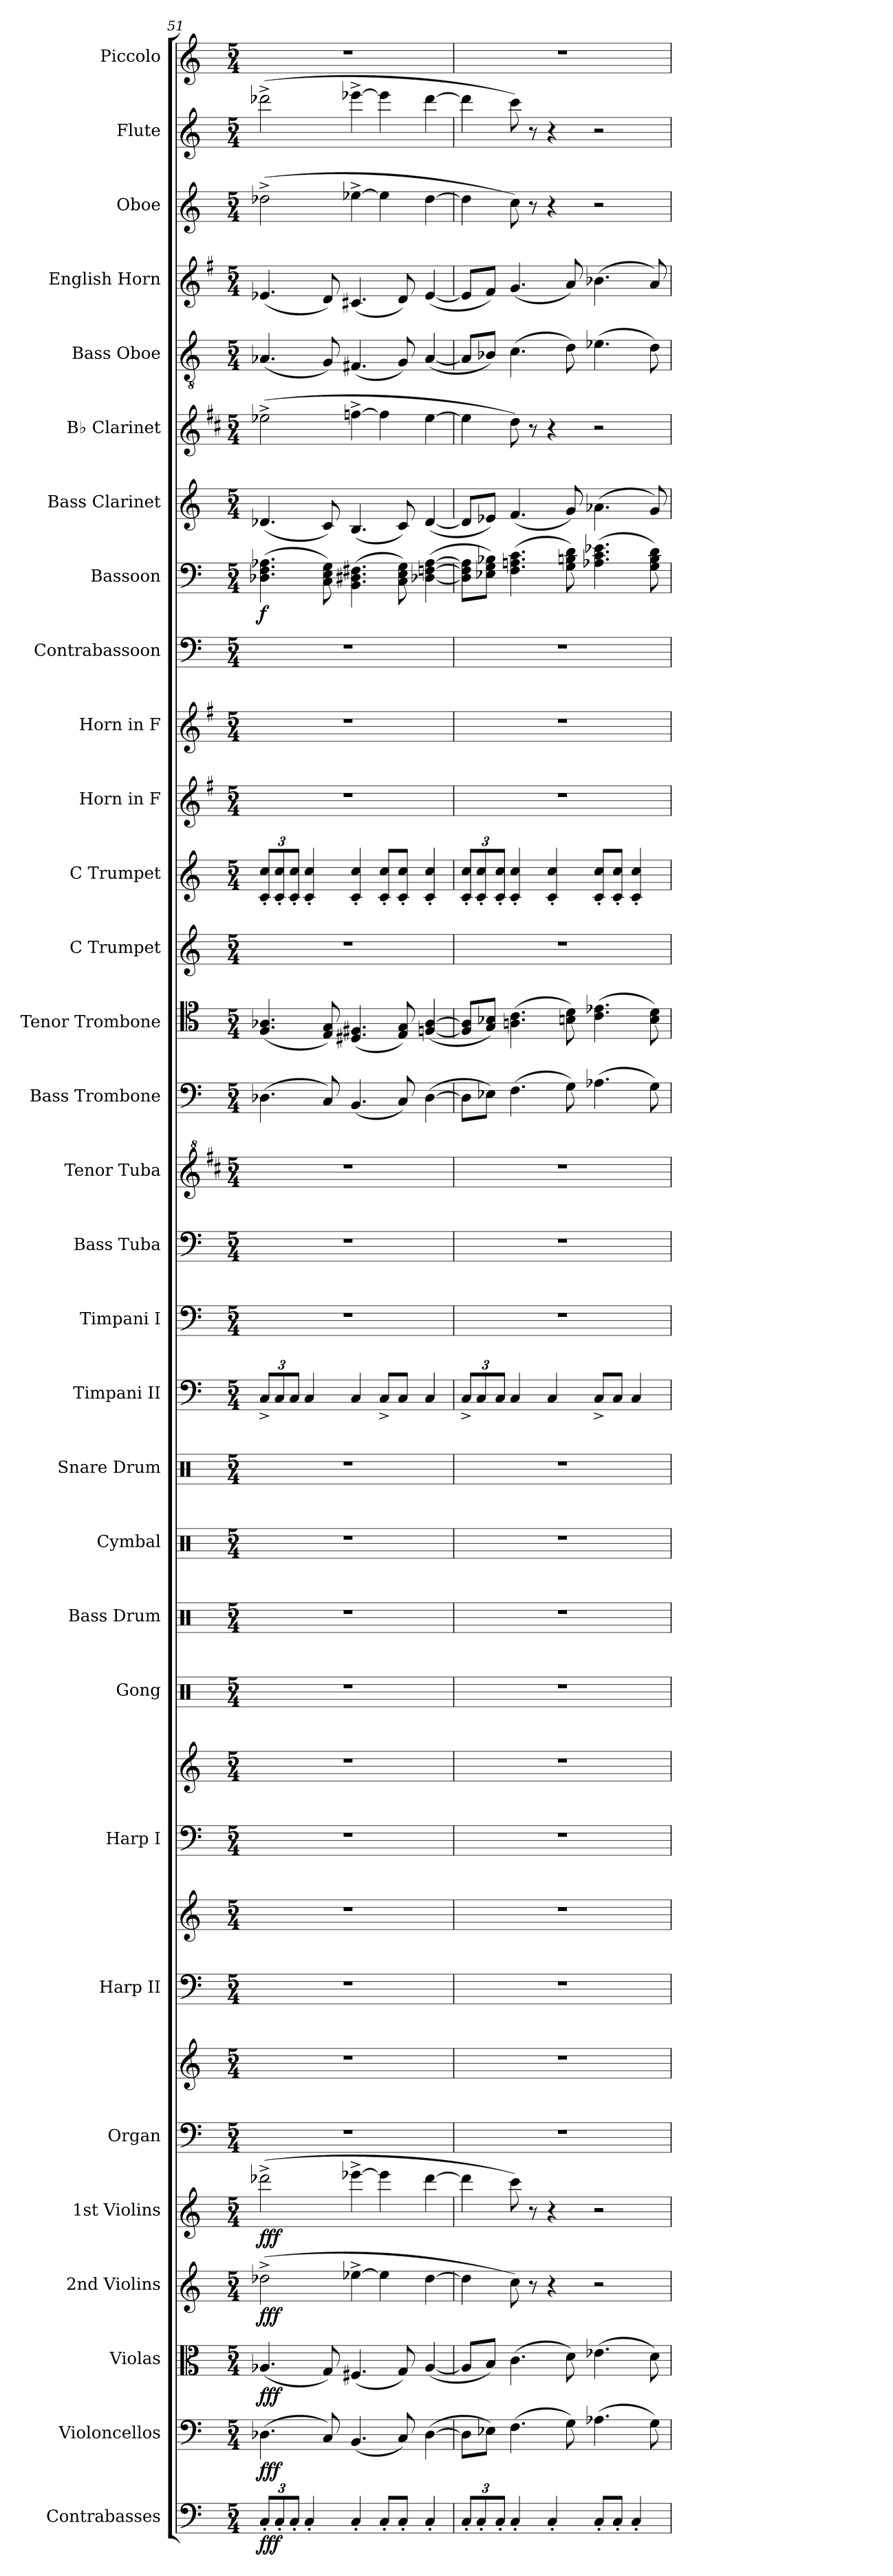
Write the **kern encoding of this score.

**kern	**dynam	**kern	**dynam	**kern	**dynam	**kern	**dynam	**kern	**dynam	**kern	**kern	**kern	**kern	**kern	**kern	**kern	**kern	**kern	**kern	**kern	**kern	**kern	**kern	**kern	**kern	**kern	**kern	**kern	**kern	**kern	**kern	**dynam	**kern	**kern	**kern	**kern	**kern	**kern	**kern
*part31	*part31	*part30	*part30	*part29	*part29	*part28	*part28	*part27	*part27	*part26	*part26	*part25	*part25	*part24	*part24	*part23	*part22	*part21	*part20	*part19	*part18	*part17	*part16	*part15	*part14	*part13	*part12	*part11	*part10	*part9	*part8	*part8	*part7	*part6	*part5	*part4	*part3	*part2	*part1
*staff34	*staff34	*staff33	*staff33	*staff32	*staff32	*staff31	*staff31	*staff30	*staff30	*staff29	*staff28	*staff27	*staff26	*staff25	*staff24	*staff23	*staff22	*staff21	*staff20	*staff19	*staff18	*staff17	*staff16	*staff15	*staff14	*staff13	*staff12	*staff11	*staff10	*staff9	*staff8	*staff8	*staff7	*staff6	*staff5	*staff4	*staff3	*staff2	*staff1
*I"Contrabasses	*	*I"Violoncellos	*	*I"Violas	*	*I"2nd Violins	*	*I"1st Violins	*	*I"Organ	*	*I"Harp II	*	*I"Harp I	*	*I"Gong	*I"Bass Drum	*I"Cymbal	*I"Snare Drum	*I"Timpani II	*I"Timpani I	*I"Bass Tuba	*I"Tenor Tuba	*I"Bass Trombone	*I"Tenor Trombone	*I"C Trumpet	*I"C Trumpet	*I"Horn in F	*I"Horn in F	*I"Contrabassoon	*I"Bassoon	*	*I"Bass Clarinet	*I"B♭ Clarinet	*I"Bass Oboe	*I"English Horn	*I"Oboe	*I"Flute	*I"Piccolo
*I'Cbs.	*	*I'Vcs.	*	*I'Vlas.	*	*I'Vlns.	*	*I'Vlns.	*	*I'Org.	*	*I'Hrp.	*	*I'Hrp.	*	*	*I'B. Dr.	*I'Cym.	*I'Sn. Dr.	*I'Timp.	*I'Timp.	*I'Tba.	*	*I'B. Tbn.	*I'T. Tbn.	*I'C Tpt.	*I'C Tpt.	*	*	*I'Cbsn.	*I'Bsn.	*	*I'B. Cl.	*I'B♭ Cl.	*	*I'E. Hn.	*I'Ob.	*I'Fl.	*I'Picc.
!!LO:PB:g=z
*clefF4	*	*clefF4	*	*clefC3	*	*clefG2	*	*clefG2	*	*clefF4	*clefG2	*clefF4	*clefG2	*clefF4	*clefG2	*clefX	*clefX	*clefX	*clefX	*clefF4	*clefF4	*clefF4	*clefG^2	*clefF4	*clefC4	*clefG2	*clefG2	*clefG2	*clefG2	*clefF4	*clefF4	*	*clefG2	*clefG2	*clefGv2	*clefG2	*clefG2	*clefG2	*clefG2
*ITrd7c12	*	*	*	*	*	*	*	*	*	*	*	*	*	*	*	*	*	*	*	*	*	*	*ITrd4c7	*	*	*	*	*ITrd4c7	*ITrd4c7	*ITrd7c12	*	*	*ITrd8c14	*ITrd1c2	*	*ITrd4c7	*	*	*ITrd-7c-12
*k[]	*	*k[]	*	*k[]	*	*k[]	*	*k[]	*	*k[]	*k[]	*k[]	*k[]	*k[]	*k[]	*k[]	*k[]	*k[]	*k[]	*k[]	*k[]	*k[]	*k[f#]	*k[]	*k[]	*k[]	*k[]	*k[]	*k[]	*k[]	*k[]	*	*k[]	*k[]	*k[]	*k[]	*k[]	*k[]	*k[]
*M5/4	*	*M5/4	*	*M5/4	*	*M5/4	*	*M5/4	*	*M5/4	*M5/4	*M5/4	*M5/4	*M5/4	*M5/4	*M5/4	*M5/4	*M5/4	*M5/4	*M5/4	*M5/4	*M5/4	*M5/4	*M5/4	*M5/4	*M5/4	*M5/4	*M5/4	*M5/4	*M5/4	*M5/4	*	*M5/4	*M5/4	*M5/4	*M5/4	*M5/4	*M5/4	*M5/4
*Xbrackettup	*	*	*	*	*	*	*	*	*	*	*	*	*	*	*	*	*	*	*	*Xbrackettup	*	*	*	*	*	*	*Xbrackettup	*	*	*	*	*	*	*	*	*	*	*	*
=51	=51	=51	=51	=51	=51	=51	=51	=51	=51	=51	=51	=51	=51	=51	=51	=51	=51	=51	=51	=51	=51	=51	=51	=51	=51	=51	=51	=51	=51	=51	=51	=51	=51	=51	=51	=51	=51	=51	=51
!	!LO:DY:b	!	!LO:DY:b	!	!LO:DY:b	!	!LO:DY:b	!	!LO:DY:b	!	!	!	!	!	!	!	!	!	!	!	!	!	!	!	!	!	!	!	!	!	!	!LO:DY:b	!	!	!	!	!	!	!
12CC'/L	fff	(4.D-X\	fff	(4.A-X/	fff	(2dd-X^\	fff	(2ddd-X^\	fff	4%5r	4%5r	4%5r	4%5r	4%5r	4%5r	4%5r	4%5r	4%5r	4%5r	12C^/L	4%5r	4%5r	4%5r	(4.D-X\	(4.F/ 4.A-X/	4%5r	12c/' 12cc/'L	4%5r	4%5r	4%5r	(4.D-X\ 4.F\ 4.A-X\	f	(4.D-X/	(2dd-X^\	(4.A-X/	(4.A-X/	(2dd-X^\	(2ddd-X^\	4%5r
12CC'/	.	.	.	.	.	.	.	.	.	.	.	.	.	.	.	.	.	.	.	12C/	.	.	.	.	.	.	12c/' 12cc/'	.	.	.	.	.	.	.	.	.	.	.	.
12CC'/J	.	.	.	.	.	.	.	.	.	.	.	.	.	.	.	.	.	.	.	12C/J	.	.	.	.	.	.	12c/' 12cc/'J	.	.	.	.	.	.	.	.	.	.	.	.
4CC'/	.	.	.	.	.	.	.	.	.	.	.	.	.	.	.	.	.	.	.	4C/	.	.	.	.	.	.	4c/' 4cc/'	.	.	.	.	.	.	.	.	.	.	.	.
.	.	8C/)	.	8G/)	.	.	.	.	.	.	.	.	.	.	.	.	.	.	.	.	.	.	.	8C/)	8E/ 8G/)	.	.	.	.	.	8C\ 8E\ 8G\)	.	8C/)	.	8G/)	8G/)	.	.	.
4CC'/	.	(4.BB/	.	(4.F#X/	.	[4ee-X^\	.	[4eee-X^\	.	.	.	.	.	.	.	.	.	.	.	4C/	.	.	.	(4.BB/	(4.D#X/ 4.F#X/	.	4c/' 4cc/'	.	.	.	(4.BB\ 4.D#X\ 4.F#X\	.	(4.BB/	[4ee-X^\	(4.F#X/	(4.F#X/	[4ee-X^\	[4eee-X^\	.
8CC'/L	.	.	.	.	.	4ee-\]	.	4eee-\]	.	.	.	.	.	.	.	.	.	.	.	8C^/L	.	.	.	.	.	.	8c/' 8cc/'L	.	.	.	.	.	.	4ee-\]	.	.	4ee-\]	4eee-\]	.
8CC'/J	.	8C/)	.	8G/)	.	.	.	.	.	.	.	.	.	.	.	.	.	.	.	8C/J	.	.	.	8C/)	8E/ 8G/)	.	8c/' 8cc/'J	.	.	.	8C\ 8E\ 8G\)	.	8C/)	.	8G/)	8G/)	.	.	.
4CC'/	.	([4D-\	.	([4A-/	.	[4dd-\	.	[4ddd-\	.	.	.	.	.	.	.	.	.	.	.	4C/	.	.	.	([4D-\	([4Fn/ [4A-/	.	4c/' 4cc/'	.	.	.	([4D-X\ [4Fn\ [4A-\	.	([4D-/	[4dd-\	([4A-/	([4A-/	[4dd-\	[4ddd-\	.
=52	=52	=52	=52	=52	=52	=52	=52	=52	=52	=52	=52	=52	=52	=52	=52	=52	=52	=52	=52	=52	=52	=52	=52	=52	=52	=52	=52	=52	=52	=52	=52	=52	=52	=52	=52	=52	=52	=52	=52
12CC'/L	.	8D-\L]	.	8A-/L]	.	4dd-\]	.	4ddd-\]	.	4%5r	4%5r	4%5r	4%5r	4%5r	4%5r	4%5r	4%5r	4%5r	4%5r	12C^/L	4%5r	4%5r	4%5r	8D-\L]	8F/] 8A-/]L	4%5r	12c/' 12cc/'L	4%5r	4%5r	4%5r	8D-\] 8F\] 8A-\]L	.	8D-/L]	4dd-\]	8A-/L]	8A-/L]	4dd-\]	4ddd-\]	4%5r
12CC'/	.	.	.	.	.	.	.	.	.	.	.	.	.	.	.	.	.	.	.	12C/	.	.	.	.	.	.	12c/' 12cc/'	.	.	.	.	.	.	.	.	.	.	.	.
.	.	8E-X\J)	.	8B/J)	.	.	.	.	.	.	.	.	.	.	.	.	.	.	.	.	.	.	.	8E-X\J)	8G/ 8B-X/J)	.	.	.	.	.	8E-X\ 8G\ 8B-X\J)	.	8E-X/J)	.	8B-X/J)	8B/J)	.	.	.
12CC'/J	.	.	.	.	.	.	.	.	.	.	.	.	.	.	.	.	.	.	.	12C/J	.	.	.	.	.	.	12c/' 12cc/'J	.	.	.	.	.	.	.	.	.	.	.	.
4CC'/	.	(4.F\	.	(4.c\	.	8cc\)	.	8ccc\)	.	.	.	.	.	.	.	.	.	.	.	4C/	.	.	.	(4.F\	(4.An\ 4.c\	.	4c/' 4cc/'	.	.	.	(4.F\ 4.An\ 4.c\	.	(4.F/	8cc\)	(4.c\	(4.c/	8cc\)	8ccc\)	.
.	.	.	.	.	.	8r	.	8r	.	.	.	.	.	.	.	.	.	.	.	.	.	.	.	.	.	.	.	.	.	.	.	.	.	8r	.	.	8r	8r	.
4CC'/	.	.	.	.	.	4r	.	4r	.	.	.	.	.	.	.	.	.	.	.	4C/	.	.	.	.	.	.	4c/' 4cc/'	.	.	.	.	.	.	4r	.	.	4r	4r	.
.	.	8G\)	.	8d\)	.	.	.	.	.	.	.	.	.	.	.	.	.	.	.	.	.	.	.	8G\)	8Bn\ 8d\)	.	.	.	.	.	8G\ 8Bn\ 8d\)	.	8G/)	.	8d\)	8d/)	.	.	.
8CC'/L	.	(4.A-X\	.	(4.e-X\	.	2r	.	2r	.	.	.	.	.	.	.	.	.	.	.	8C^/L	.	.	.	(4.A-X\	(4.c\ 4.e-X\	.	8c/' 8cc/'L	.	.	.	(4.A-X\ 4.c\ 4.e-X\	.	(4.A-X\	2r	(4.e-X\	(4.e-X\	2r	2r	.
8CC'/J	.	.	.	.	.	.	.	.	.	.	.	.	.	.	.	.	.	.	.	8C/J	.	.	.	.	.	.	8c/' 8cc/'J	.	.	.	.	.	.	.	.	.	.	.	.
4CC'/	.	.	.	.	.	.	.	.	.	.	.	.	.	.	.	.	.	.	.	4C/	.	.	.	.	.	.	4c/' 4cc/'	.	.	.	.	.	.	.	.	.	.	.	.
.	.	8G\)	.	8d\)	.	.	.	.	.	.	.	.	.	.	.	.	.	.	.	.	.	.	.	8G\)	8B\ 8d\)	.	.	.	.	.	8G\ 8B\ 8d\)	.	8G/)	.	8d\)	8d/)	.	.	.
=	=	=	=	=	=	=	=	=	=	=	=	=	=	=	=	=	=	=	=	=	=	=	=	=	=	=	=	=	=	=	=	=	=	=	=	=	=	=	=
*-	*-	*-	*-	*-	*-	*-	*-	*-	*-	*-	*-	*-	*-	*-	*-	*-	*-	*-	*-	*-	*-	*-	*-	*-	*-	*-	*-	*-	*-	*-	*-	*-	*-	*-	*-	*-	*-	*-	*-
